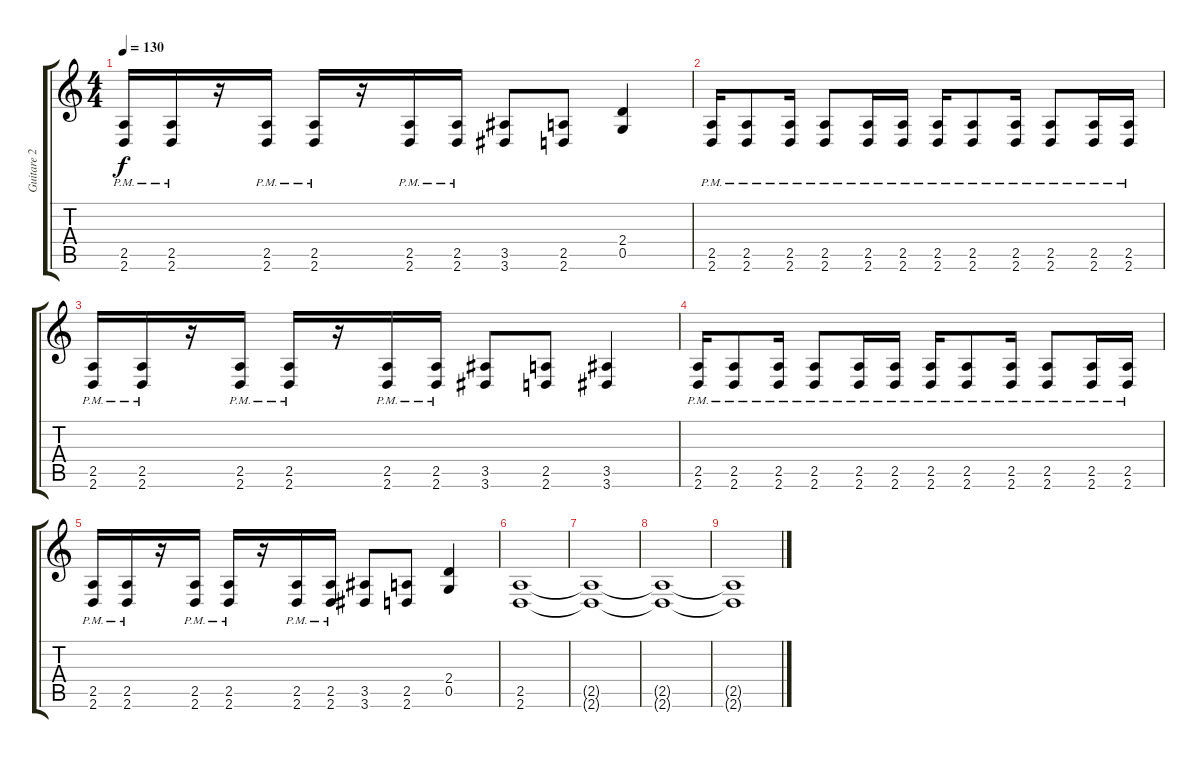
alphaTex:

\track ("Guitare 2" "Guitare 2") {instrument distortionguitar}
\staff {score tabs}
\tuning (D4 A3 F3 C3 G2 C2) {hide}
\ts (4 4)
\tempo 130
\clef g2
\ks c
(2.5{pm} 2.6{pm}).16{dy f} (2.5{pm} 2.6{pm}).16 r.16 (2.5{pm} 2.6{pm}).16 (2.5{pm} 2.6{pm}).16 r.16 (2.5{pm} 2.6{pm}).16 (2.5{pm} 2.6{pm}).16 (3.5 3.6).8 (2.5 2.6).8 (2.4 0.5).4 |
(2.5{pm} 2.6{pm}).16 (2.5{pm} 2.6{pm}).8 (2.5{pm} 2.6{pm}).16 (2.5{pm} 2.6{pm}).8 (2.5{pm} 2.6{pm}).16 (2.5{pm} 2.6{pm}).16 (2.5{pm} 2.6{pm}).16 (2.5{pm} 2.6{pm}).8 (2.5{pm} 2.6{pm}).16 (2.5{pm} 2.6{pm}).8 (2.5{pm} 2.6{pm}).16 (2.5{pm} 2.6{pm}).16 |
(2.5{pm} 2.6{pm}).16 (2.5{pm} 2.6{pm}).16 r.16 (2.5{pm} 2.6{pm}).16 (2.5{pm} 2.6{pm}).16 r.16 (2.5{pm} 2.6{pm}).16 (2.5{pm} 2.6{pm}).16 (3.5 3.6).8 (2.5 2.6).8 (3.5 3.6).4 |
(2.5{pm} 2.6{pm}).16 (2.5{pm} 2.6{pm}).8 (2.5{pm} 2.6{pm}).16 (2.5{pm} 2.6{pm}).8 (2.5{pm} 2.6{pm}).16 (2.5{pm} 2.6{pm}).16 (2.5{pm} 2.6{pm}).16 (2.5{pm} 2.6{pm}).8 (2.5{pm} 2.6{pm}).16 (2.5{pm} 2.6{pm}).8 (2.5{pm} 2.6{pm}).16 (2.5{pm} 2.6{pm}).16 |
(2.5{pm} 2.6{pm}).16 (2.5{pm} 2.6{pm}).16 r.16 (2.5{pm} 2.6{pm}).16 (2.5{pm} 2.6{pm}).16 r.16 (2.5{pm} 2.6{pm}).16 (2.5{pm} 2.6{pm}).16 (3.5 3.6).8 (2.5 2.6).8 (2.4 0.5).4 |
(2.5 2.6).1 |
(2.5{t} 2.6{t}).1 |
(2.5{t} 2.6{t}).1 |
(2.5{t} 2.6{t}).1
